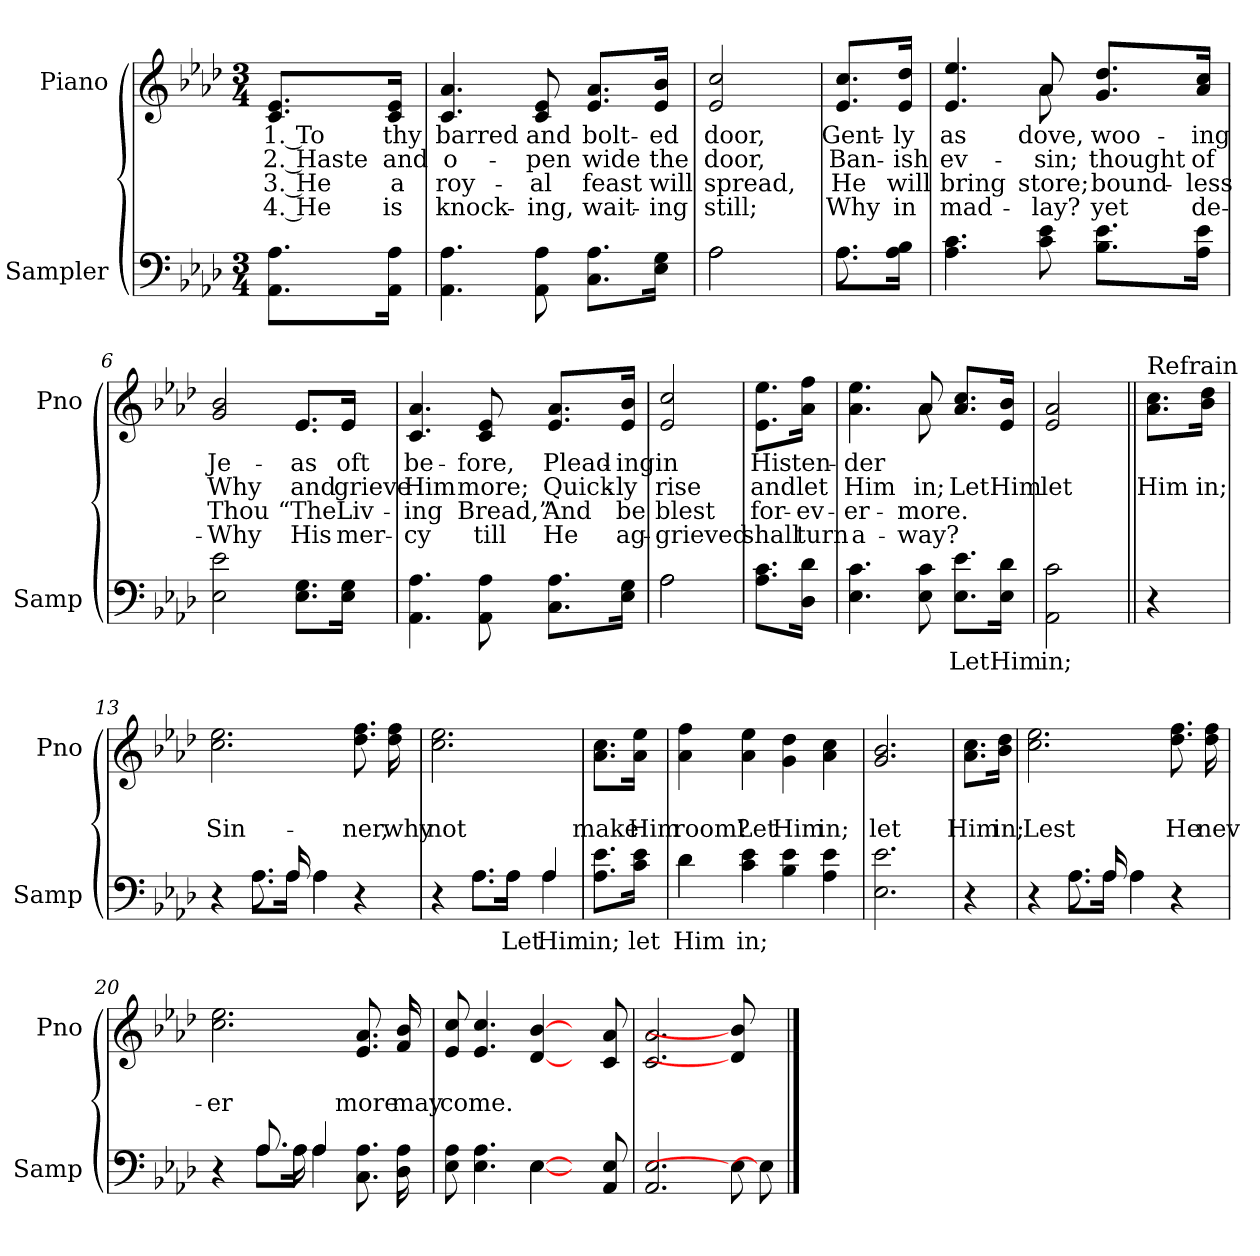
**kern	**text	**kern	**text	**text	**text	**text
*part2	*part2	*part1	*part1	*part1	*part1	*part1
*staff2	*staff2	*staff1	*staff1	*staff1	*staff1	*staff1
*I"Sampler	*	*I"Piano	*	*	*	*
*I'Samp	*	*I'Pno	*	*	*	*
*clefF4	*	*clefG2	*	*	*	*
*k[b-e-a-d-]	*	*k[b-e-a-d-]	*	*	*	*
*A-:	*	*A-:	*	*	*	*
*M3/4	*	*M3/4	*	*	*	*
=1	=1	=1	=1	=1	=1	=1
8.AA-\ 8.A-\L	.	8.c/ 8.e-/L	1. To	2. Haste	3. He	4. He
16AA-\ 16A-\Jk	.	16c/ 16e-/Jk	thy	and	a	is
=2	=2	=2	=2	=2	=2	=2
4.AA- 4.A-	.	4.c 4.a-	barred	o-	roy-	knock-
8AA- 8A-	.	8c 8e-	and	-pen	-al	-ing,
8.C\ 8.A-\L	.	8.e-/ 8.a-/L	bolt-	wide	feast	wait-
16E-\ 16G\Jk	.	16e-/ 16b-/Jk	-ed	the	will	-ing
=3	=3	=3	=3	=3	=3	=3
*^	*	*	*	*	*	*
2A-\	2A-	.	2e- 2cc	door,	door,	spread,	still;
=4	=4	=4	=4	=4	=4	=4	=4
8.A-\L	8.A-	.	8.e-/ 8.cc/L	Gent-	Ban-	He	Why
16A-\ 16B-\Jk	16ryy	.	16e-/ 16dd-/Jk	-ly	-ish	will	in
*v	*v	*	*	*	*	*	*
=5	=5	=5	=5	=5	=5	=5
*	*	*^	*	*	*	*
4.A- 4.c	.	4.e- 4.ee-	4.ryy	as	ev-	bring	mad-
8c 8e-	.	8a-/	8a-	dove,	sin;	store;	-lay?
8.B-\ 8.e-\L	.	8.g/ 8.dd-/L	4ryy	woo-	thought	bound-	yet
16A-\ 16e-\Jk	.	16a-/ 16cc/Jk	.	-ing	of	-less	de-
=6	=6	=6	=6	=6	=6	=6	=6
2E- 2e-	.	2g 2b-	2ryy	Je-	Why	Thou	Why
8.E-\ 8.G\L	.	8.e-/L	8.e-/L	as	and	“The	His
16E-\ 16G\Jk	.	16e-/Jk	16e-/Jk	oft	grieve	Liv-	mer-
*	*	*v	*v	*	*	*	*
=7	=7	=7	=7	=7	=7	=7
4.AA- 4.A-	.	4.c 4.a-	be-	Him	-ing	-cy
8AA- 8A-	.	8c 8e-	-fore,	more;	Bread,”	till
8.C\ 8.A-\L	.	8.e-/ 8.a-/L	Plead-	Quick-	And	He
16E-\ 16G\Jk	.	16e-/ 16b-/Jk	-ing	-ly	be	ag-
=8	=8	=8	=8	=8	=8	=8
*^	*	*	*	*	*	*
2A-\	2A-	.	2e- 2cc	in	rise	blest	-grieved
*v	*v	*	*	*	*	*	*
=9	=9	=9	=9	=9	=9	=9
8.A-\ 8.c\L	.	8.e-\ 8.ee-\L	His	and	for-	shall
16D-\ 16d-\Jk	.	16a-\ 16ff\Jk	ten-	let	-ev-	turn
=10	=10	=10	=10	=10	=10	=10
*	*	*^	*	*	*	*
4.E- 4.c	.	4.a- 4.ee-	4.ryy	-der	Him	-er-	a-
8E- 8c	.	8a-/	8a-	.	in;	-more.	-way?
8.E-\ 8.e-\L	Let	8.a-/ 8.cc/L	4ryy	.	Let	.	.
16E-\ 16d-\Jk	Him	16e-/ 16b-/Jk	.	.	Him	.	.
*	*	*v	*v	*	*	*	*
=11	=11	=11	=11	=11	=11	=11
2AA- 2c	in;	2e- 2a-	.	let	.	.
=12||	=12||	=12||	=12||	=12||	=12||	=12||
!	!	!LO:TX:t=Refrain	!	!	!	!
4r	.	8.a-\ 8.cc\L	.	Him	.	.
.	.	16b-\ 16dd-\Jk	.	in;	.	.
=13	=13	=13	=13	=13	=13	=13
*^	*	*	*	*	*	*
4r	4ryy	.	2.cc 2.ee-	.	Sin-	.	.
8.A-\	8.A-\L	.	.	.	.	.	.
16A-/	16A-\Jk	.	.	.	.	.	.
4A-\	4A-	.	.	.	.	.	.
4r	4ryy	.	8.dd- 8.ff	.	-ner,	.	.
.	.	.	16dd- 16ff	.	why	.	.
=14	=14	=14	=14	=14	=14	=14	=14
4r	4ryy	.	2.cc 2.ee-	.	not	.	.
8.A-\L	8.A-\L	.	.	.	.	.	.
16A-\Jk	16A-\Jk	Let	.	.	.	.	.
4A-/	4A-	Him	.	.	.	.	.
*v	*v	*	*	*	*	*	*
=15	=15	=15	=15	=15	=15	=15
8.A-\ 8.e-\L	in;	8.a-\ 8.cc\L	.	make	.	.
16c\ 16e-\Jk	let	16a-\ 16ee-\Jk	.	Him	.	.
=16	=16	=16	=16	=16	=16	=16
*^	*	*	*	*	*	*
4d-\	4d-	Him	4a- 4ff	.	room?	.	.
4c 4e-	2.ryy	in;	4a- 4ee-	.	Let	.	.
4B- 4e-	.	.	4g 4dd-	.	Him	.	.
4A- 4e-	.	.	4a- 4cc	.	in;	.	.
*v	*v	*	*	*	*	*	*
=17	=17	=17	=17	=17	=17	=17
2.E- 2.e-	.	2.g 2.b-	.	let	.	.
=18	=18	=18	=18	=18	=18	=18
4r	.	8.a-\ 8.cc\L	.	Him	.	.
.	.	16b-\ 16dd-\Jk	.	in;	.	.
=19	=19	=19	=19	=19	=19	=19
*^	*	*	*	*	*	*
4r	4ryy	.	2.cc 2.ee-	.	Lest	.	.
8.A-\	8.A-\L	.	.	.	.	.	.
16A-/	16A-\Jk	.	.	.	.	.	.
4A-\	4A-	.	.	.	.	.	.
4r	4ryy	.	8.dd- 8.ff	.	He	.	.
.	.	.	16dd- 16ff	.	nev-	.	.
=20	=20	=20	=20	=20	=20	=20	=20
4r	4ryy	.	2.cc 2.ee-	.	-er	.	.
8.A-/	8.A-\L	.	.	.	.	.	.
16A-\	16A-\Jk	.	.	.	.	.	.
4A-/	4A-	.	.	.	.	.	.
8.C 8.A-	4ryy	.	8.e- 8.a-	.	more	.	.
16D- 16A-	.	.	16f 16b-	.	may	.	.
=21	=21	=21	=21	=21	=21	=21	=21
8E- 8A-	2ryy	.	8e- 8cc	.	come.	.	.
4.E- 4.A-	.	.	4.e- 4.cc	.	.	.	.
[4E-\	[4E-	.	[4d- [4b-	.	.	.	.
8ryy	4ryy	.	8ryy	.	.	.	.
8AA- 8E-	.	.	8c 8a-	.	.	.	.
*v	*v	*	*	*	*	*	*
=22	=22	=22	=22	=22	=22	=22
2.AA- 2.E-	.	2.c 2.a-	.	.	.	.
8E-\]	.	8d-] 8b-]	.	.	.	.
8E-]	.	8ryy	.	.	.	.
==	==	==	==	==	==	==
*-	*-	*-	*-	*-	*-	*-
